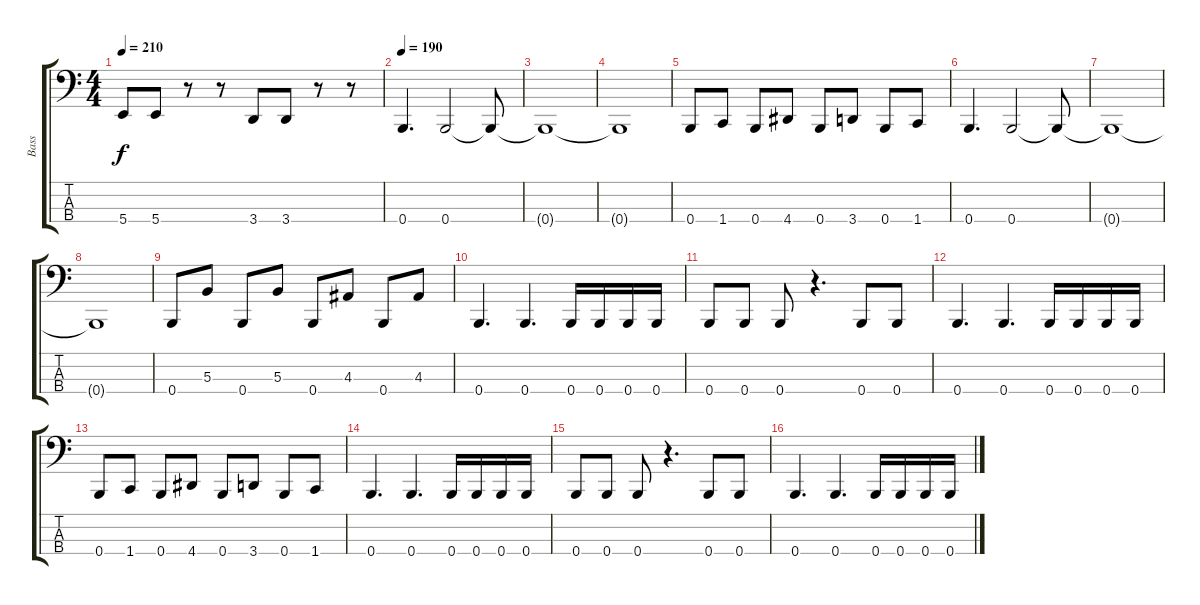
\track ("Bass" "Bass") {instrument electricbasspick}
\staff {score tabs}
\tuning (E2 B1 Gb1 B0) {hide}
\ts (4 4)
\tempo 210
\clef f4
\ks c
5.4.8{dy f} 5.4.8 r.8 r.8 3.4.8 3.4.8 r.8 r.8 |
\tempo 190
0.4.4{d} 0.4.2 0.4{t}.8 |
0.4{t}.1 |
0.4{t}.1 |
0.4.8 1.4.8 0.4.8 4.4.8 0.4.8 3.4.8 0.4.8 1.4.8 |
0.4.4{d} 0.4.2 0.4{t}.8 |
0.4{t}.1 |
0.4{t}.1 |
0.4.8 5.3.8 0.4.8 5.3.8 0.4.8 4.3.8 0.4.8 4.3.8 |
0.4.4{d} 0.4.4{d} 0.4.16 0.4.16 0.4.16 0.4.16 |
0.4.8 0.4.8 0.4.8 r.4{d} 0.4.8 0.4.8 |
0.4.4{d} 0.4.4{d} 0.4.16 0.4.16 0.4.16 0.4.16 |
0.4.8 1.4.8 0.4.8 4.4.8 0.4.8 3.4.8 0.4.8 1.4.8 |
0.4.4{d} 0.4.4{d} 0.4.16 0.4.16 0.4.16 0.4.16 |
0.4.8 0.4.8 0.4.8 r.4{d} 0.4.8 0.4.8 |
0.4.4{d} 0.4.4{d} 0.4.16 0.4.16 0.4.16 0.4.16
